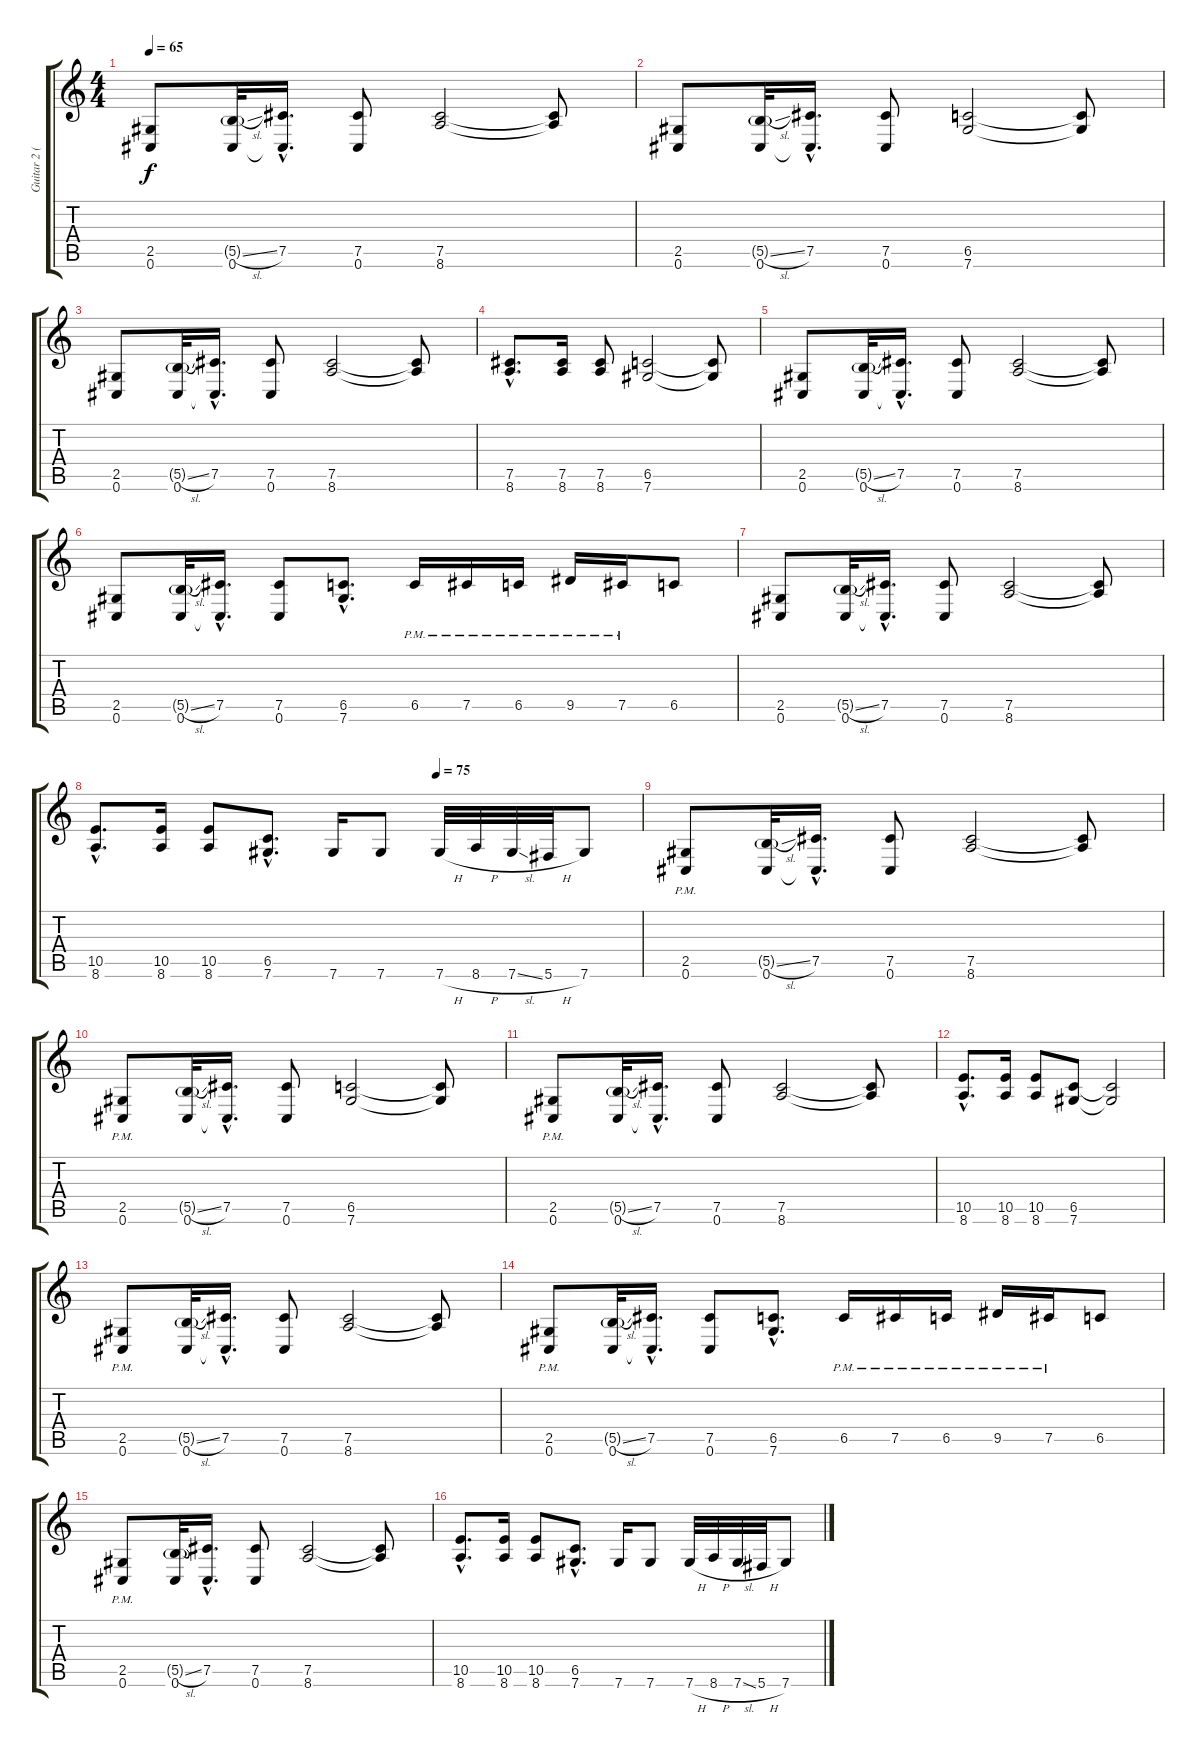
\track ("Guitar 2 (Distortion)" "Guitar 2 (") {instrument distortionguitar}
\staff {score tabs}
\tuning (Db4 Ab3 E3 B2 Gb2 Db2) {hide}
\ts (4 4)
\tempo 65
\clef g2
\ks c
(2.5 0.6).8{dy f} (5.5{sl g} 0.6).32 (7.5{hac} 0.6{hac t}).16{d} (7.5 0.6).8 (7.5 8.6).2 (7.5{t} 8.6{t}).8 |
(2.5 0.6).8 (5.5{sl g} 0.6).32 (7.5{hac} 0.6{hac t}).16{d} (7.5 0.6).8 (6.5 7.6).2 (6.5{t} 7.6{t}).8 |
(2.5 0.6).8 (5.5{sl g} 0.6).32 (7.5{hac} 0.6{hac t}).16{d} (7.5 0.6).8 (7.5 8.6).2 (7.5{t} 8.6{t}).8 |
(7.5{hac} 8.6{hac}).8{d} (7.5 8.6).16 (7.5 8.6).8 (6.5 7.6).2 (6.5{t} 7.6{t}).8 |
(2.5 0.6).8 (5.5{sl g} 0.6).32 (7.5{hac} 0.6{hac t}).16{d} (7.5 0.6).8 (7.5 8.6).2 (7.5{t} 8.6{t}).8 |
(2.5 0.6).8 (5.5{sl g} 0.6).32 (7.5{hac} 0.6{hac t}).16{d} (7.5 0.6).8 (6.5{hac} 7.6{hac}).8{d} 6.5{pm}.16 7.5{pm}.16 6.5{pm}.16 9.5{pm}.16 7.5{pm}.16 6.5.8 |
(2.5 0.6).8 (5.5{sl g} 0.6).32 (7.5{hac} 0.6{hac t}).16{d} (7.5 0.6).8 (7.5 8.6).2 (7.5{t} 8.6{t}).8 |
\tempo (75 0.625)
(10.5{hac} 8.6{hac}).8{d} (10.5 8.6).16 (10.5 8.6).8 (6.5{hac} 7.6{hac}).8{d} 7.6.16 7.6.8 7.6{h}.32 8.6{h}.32 7.6{sl}.32 5.6{h}.32 7.6.8 |
(2.5{pm} 0.6{pm}).8 (5.5{sl g} 0.6).32 (7.5{hac} 0.6{hac t}).16{d} (7.5 0.6).8 (7.5 8.6).2 (7.5{t} 8.6{t}).8 |
(2.5{pm} 0.6{pm}).8 (5.5{sl g} 0.6).32 (7.5{hac} 0.6{hac t}).16{d} (7.5 0.6).8 (6.5 7.6).2 (6.5{t} 7.6{t}).8 |
(2.5{pm} 0.6{pm}).8 (5.5{sl g} 0.6).32 (7.5{hac} 0.6{hac t}).16{d} (7.5 0.6).8 (7.5 8.6).2 (7.5{t} 8.6{t}).8 |
(10.5{hac} 8.6{hac}).8{d} (10.5 8.6).16 (10.5 8.6).8 (6.5 7.6).8 (6.5{t} 7.6{t}).2 |
(2.5{pm} 0.6{pm}).8 (5.5{sl g} 0.6).32 (7.5{hac} 0.6{hac t}).16{d} (7.5 0.6).8 (7.5 8.6).2 (7.5{t} 8.6{t}).8 |
(2.5{pm} 0.6{pm}).8 (5.5{sl g} 0.6).32 (7.5{hac} 0.6{hac t}).16{d} (7.5 0.6).8 (6.5{hac} 7.6{hac}).8{d} 6.5{pm}.16 7.5{pm}.16 6.5{pm}.16 9.5{pm}.16 7.5{pm}.16 6.5.8 |
(2.5{pm} 0.6{pm}).8 (5.5{sl g} 0.6).32 (7.5{hac} 0.6{hac t}).16{d} (7.5 0.6).8 (7.5 8.6).2 (7.5{t} 8.6{t}).8 |
(10.5{hac} 8.6{hac}).8{d} (10.5 8.6).16 (10.5 8.6).8 (6.5{hac} 7.6{hac}).8{d} 7.6.16 7.6.8 7.6{h}.32 8.6{h}.32 7.6{sl}.32 5.6{h}.32 7.6.8
